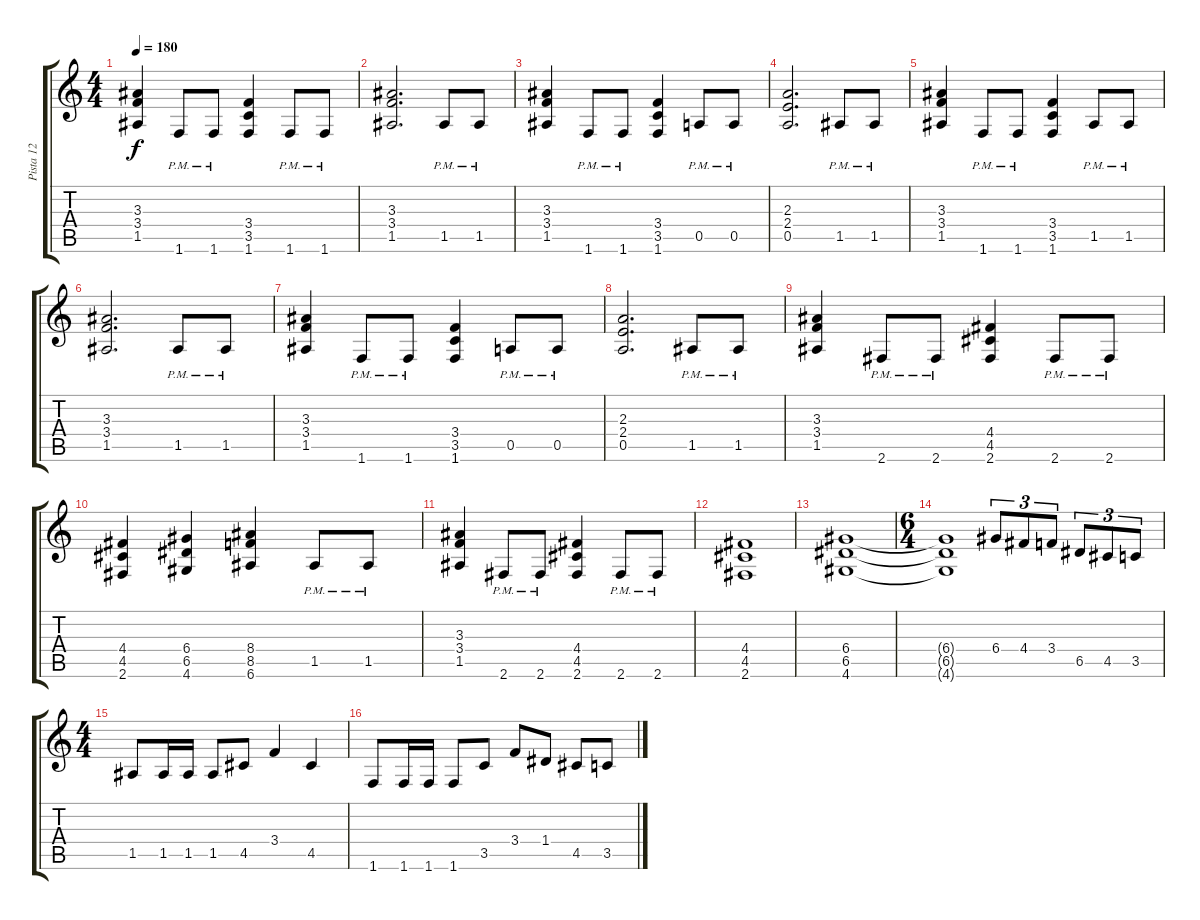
\track ("Pista 12" "Pista 12") {instrument distortionguitar}
\staff {score tabs}
\tuning (E4 B3 G3 D3 A2 E2) {hide}
\ts (4 4)
\tempo 180
\clef g2
\ks c
(3.3 3.4 1.5).4{dy f} 1.6{pm}.8 1.6{pm}.8 (3.4 3.5 1.6).4 1.6{pm}.8 1.6{pm}.8 |
(3.3 3.4 1.5).2{d} 1.5{pm}.8 1.5{pm}.8 |
(3.3 3.4 1.5).4 1.6{pm}.8 1.6{pm}.8 (3.4 3.5 1.6).4 0.5{pm}.8 0.5{pm}.8 |
(2.3 2.4 0.5).2{d} 1.5{pm}.8 1.5{pm}.8 |
(3.3 3.4 1.5).4 1.6{pm}.8 1.6{pm}.8 (3.4 3.5 1.6).4 1.5{pm}.8 1.5{pm}.8 |
(3.3 3.4 1.5).2{d} 1.5{pm}.8 1.5{pm}.8 |
(3.3 3.4 1.5).4 1.6{pm}.8 1.6{pm}.8 (3.4 3.5 1.6).4 0.5{pm}.8 0.5{pm}.8 |
(2.3 2.4 0.5).2{d} 1.5{pm}.8 1.5{pm}.8 |
(3.3 3.4 1.5).4 2.6{pm}.8 2.6{pm}.8 (4.4 4.5 2.6).4 2.6{pm}.8 2.6{pm}.8 |
(4.4 4.5 2.6).4 (6.4 6.5 4.6).4 (8.4 8.5 6.6).4 1.5{pm}.8 1.5{pm}.8 |
(3.3 3.4 1.5).4 2.6{pm}.8 2.6{pm}.8 (4.4 4.5 2.6).4 2.6{pm}.8 2.6{pm}.8 |
(4.4 4.5 2.6).1 |
(6.4 6.5 4.6).1 |
\ts (6 4)
(6.4{t} 6.5{t} 4.6{t}).1 6.4.8{tu (3 2)} 4.4.8{tu (3 2)} 3.4.8{tu (3 2)} 6.5.8{tu (3 2)} 4.5.8{tu (3 2)} 3.5.8{tu (3 2)} |
\ts (4 4)
1.5.8 1.5.16 1.5.16 1.5.8 4.5.8 3.4.4 4.5.4 |
1.6.8 1.6.16 1.6.16 1.6.8 3.5.8 3.4.8 1.4.8 4.5.8 3.5.8
